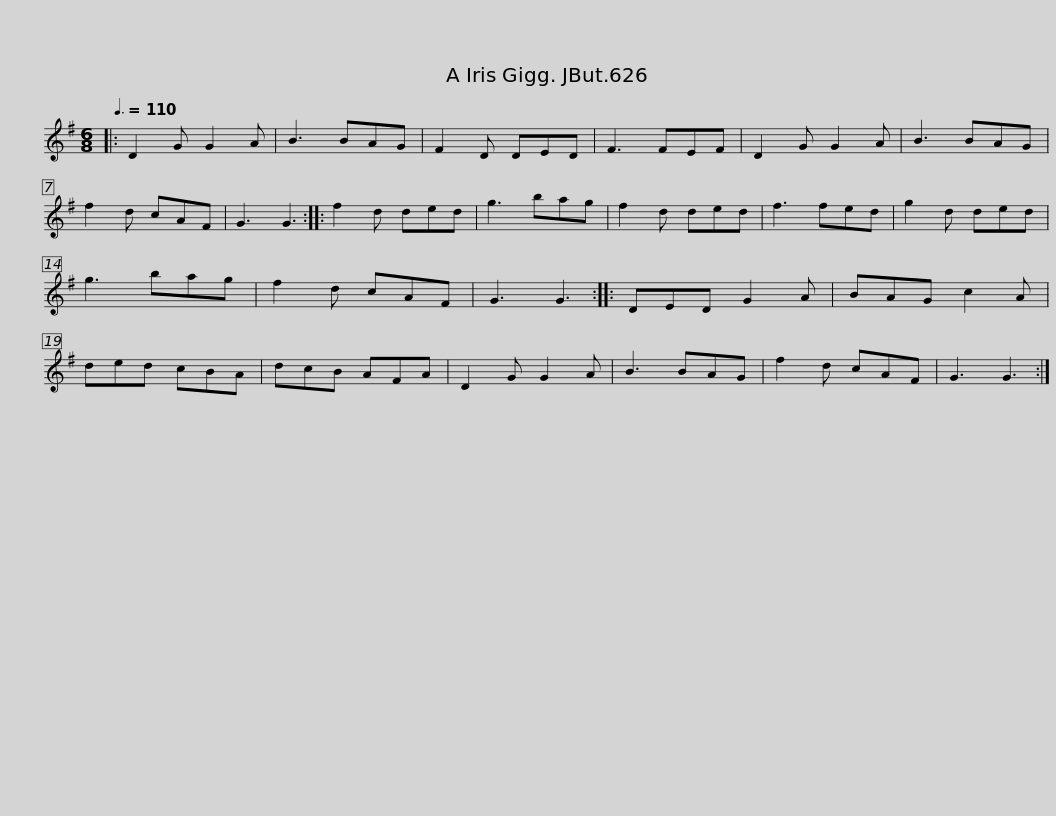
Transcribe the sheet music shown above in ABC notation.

X:1
L:1/8
Q:3/8=110
M:6/8
I:linebreak $
K:G
V:1 treble
V:1
|: D2 G G2 A | B3 BAG | F2 D DED | F3 FEF | D2 G G2 A | %5
 B3 BAG | f2 d cAF | G3 G3 ::$ f2 d ded | g3 bag | %10
 f2 d ded | f3 fed | g2 d ded | g3 bag | f2 d cAF | %15
 G3 G3 ::$ DED G2 A | BAG c2 A | ded cBA | dcB AFA | %20
 D2 G G2 A | B3 BAG | f2 d cAF | G3 G3 :| %24
